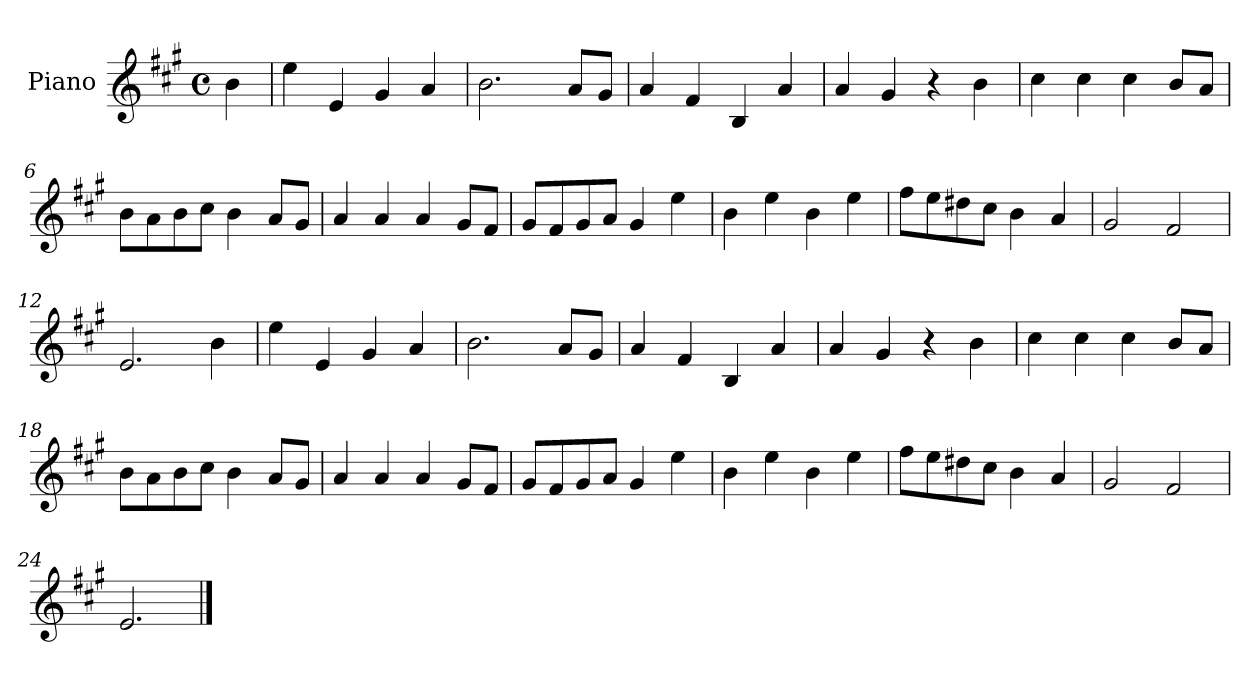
**kern
*part1
*staff1
*I"Piano
*I'Pno.
*clefG2
*k[f#c#g#]
*M4/4
*met(c)
=
4b\
=1
4ee\
4e/
4g#/
4a/
=2
2.b\
8a/L
8g#/J
=3
4a/
4f#/
4B/
4a/
=4
4a/
4g#/
4r
4b\
=5
4cc#\
4cc#\
4cc#\
8b/L
8a/J
=6
8b\L
8a\
8b\
8cc#\J
4b\
8a/L
8g#/J
=7
4a/
4a/
4a/
8g#/L
8f#/J
!!LO:LB:g=z
=8
8g#/L
8f#/
8g#/
8a/J
4g#/
4ee\
=9
4b\
4ee\
4b\
4ee\
=10
8ff#\L
8ee\
8dd#X\
8cc#\J
4b\
4a/
=11
2g#/
2f#/
=12
2.e/
4b\
=13
4ee\
4e/
4g#/
4a/
=14
2.b\
8a/L
8g#/J
=15
4a/
4f#/
4B/
4a/
!!LO:LB:g=z
=16
4a/
4g#/
4r
4b\
=17
4cc#\
4cc#\
4cc#\
8b/L
8a/J
=18
8b\L
8a\
8b\
8cc#\J
4b\
8a/L
8g#/J
=19
4a/
4a/
4a/
8g#/L
8f#/J
=20
8g#/L
8f#/
8g#/
8a/J
4g#/
4ee\
=21
4b\
4ee\
4b\
4ee\
=22
8ff#\L
8ee\
8dd#X\
8cc#\J
4b\
4a/
!!LO:LB:g=z
=23
2g#/
2f#/
=24
2.e/
==
*-
